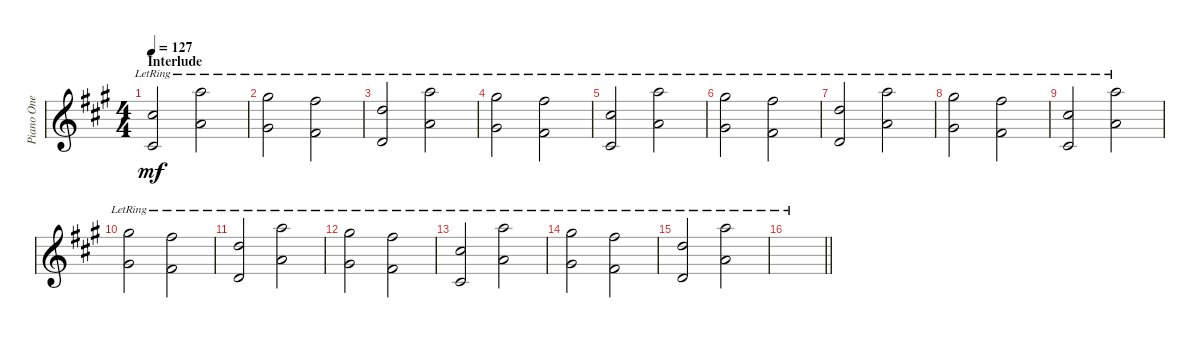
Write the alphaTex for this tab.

\track ("Piano One - Right Hand" "Piano One ") {instrument acousticgrandpiano}
\staff {score}
\tuning (E4 B3 G3 D3 A2 E2) {hide}
\ts (4 4)
\section ("" "Interlude")
\tempo 127
\clef g2
\ks a
(14.2 11.4{lr}).2{dy mf} (17.1 14.3{lr}).2 |
(16.1 13.3{lr}).2 (14.1 11.3{lr}).2 |
(15.2 12.4{lr}).2 (17.1 14.3{lr}).2 |
(16.1 13.3{lr}).2 (14.1 11.3{lr}).2 |
(14.2 11.4{lr}).2 (17.1 14.3{lr}).2 |
(16.1 13.3{lr}).2 (14.1 11.3{lr}).2 |
(15.2 12.4{lr}).2 (17.1 14.3{lr}).2 |
(16.1 13.3{lr}).2 (14.1 11.3{lr}).2 |
(14.2 11.4{lr}).2 (17.1 14.3{lr}).2 |
(16.1 13.3{lr}).2 (14.1 11.3{lr}).2 |
(15.2 12.4{lr}).2 (17.1 14.3{lr}).2 |
(16.1 13.3{lr}).2 (14.1 11.3{lr}).2 |
(14.2 11.4{lr}).2 (17.1 14.3{lr}).2 |
(16.1 13.3{lr}).2 (14.1 11.3{lr}).2 |
(15.2 12.4{lr}).2 (17.1 14.3{lr}).2 |
\barLineRight lightlight
